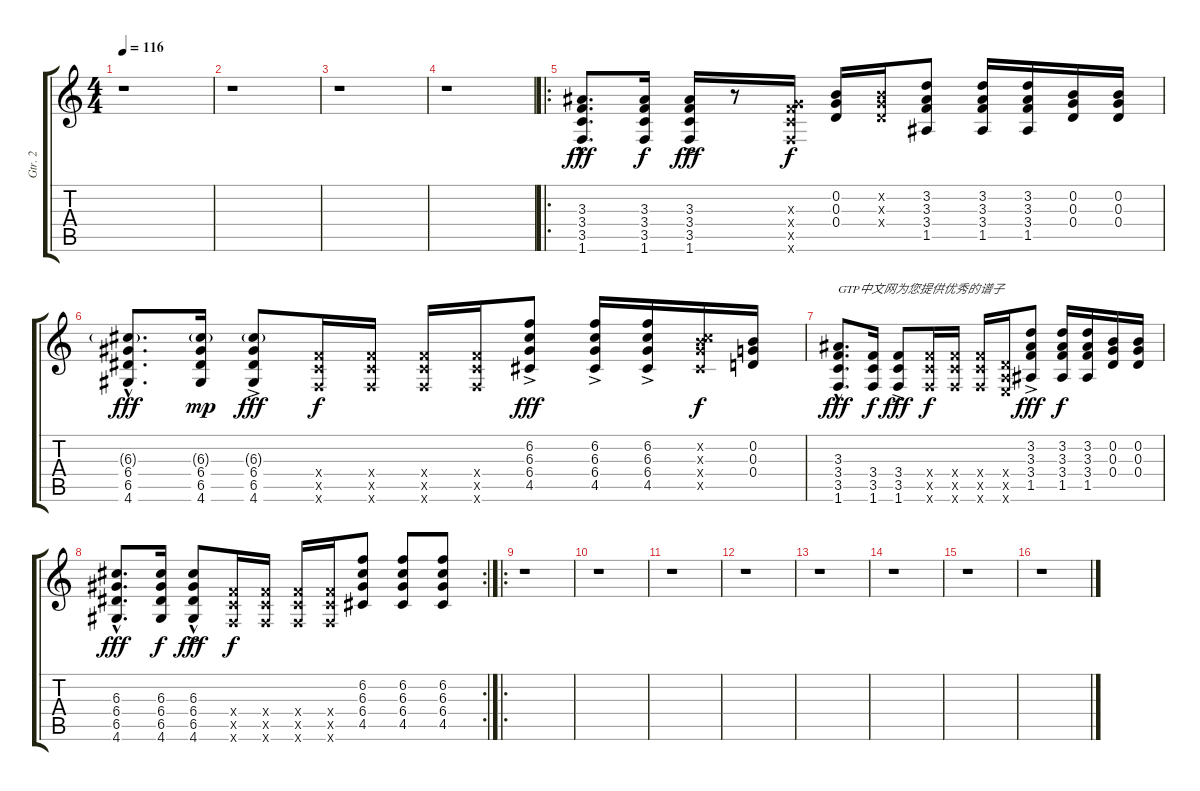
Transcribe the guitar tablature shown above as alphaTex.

\track ("Gtr. 2" "Gtr. 2") {instrument distortionguitar}
\staff {score tabs}
\tuning (E4 B3 G3 D3 A2 E2) {hide}
\ts (4 4)
\tempo 116
\clef g2
\ks c
r.1{dy fff instrument distortionguitar} |
r.1 |
r.1 |
r.1 |
\ro
(3.3{hac} 3.4{hac} 3.5{hac} 1.6{hac}).8{d} (3.3 3.4 3.5 1.6).16{dy f} (3.3 3.4{ac} 3.5 1.6).16{dy fff} r.8 (0.3{x} 3.4{x} 3.5{x} 1.6{x}).16{dy f} (0.2 0.3 0.4).16 (0.2{x} 0.3{x} 0.4{x}).16 (3.2 3.3 3.4 1.5).8 (3.2 3.3 3.4 1.5).16 (3.2 3.3 3.4 1.5).16 (0.2 0.3 0.4).16 (0.2 0.3 0.4).16 |
(6.3{g hac} 6.4{hac} 6.5{hac} 4.6{hac}).8{d dy fff} (6.3{g} 6.4 6.5 4.6).16{dy mp} (6.3{g} 6.4 6.5 4.6{ac}).8{dy fff} (3.4{x} 3.5{x} 1.6{x}).16{dy f} (3.4{x} 3.5{x} 1.6{x}).16 (3.4{x} 3.5{x} 1.6{x}).16 (3.4{x} 3.5{x} 1.6{x}).16 (6.2 6.3{ac} 6.4 4.5).8{dy fff} (6.2 6.3 6.4 4.5{ac}).16 (6.2 6.3 6.4{ac} 4.5).16 (0.2{x} 6.3{x} 6.4{x} 4.5{x}).16{dy f} (0.2 0.3 0.4).16 |
(3.3{hac} 3.4{hac} 3.5{hac} 1.6{hac}).8{d txt "GTP中文网为您提供优秀的谱子" dy fff} (3.4 3.5 1.6).16{dy f} (3.4{ac} 3.5 1.6).8{dy fff} (3.4{x} 3.5{x} 1.6{x}).16{dy f} (3.4{x} 3.5{x} 1.6{x}).16 (3.4{x} 3.5{x} 1.6{x}).16 (0.4{x} 0.5{x} 0.6{x}).16 (3.2 3.3{ac} 3.4 1.5).8{dy fff} (3.2 3.3 3.4 1.5).16{dy f} (3.2 3.3 3.4 1.5).16 (0.2 0.3 0.4).16 (0.2 0.3 0.4).16 |
\rc 2
(6.3{hac} 6.4{hac} 6.5{hac} 4.6{hac}).8{d dy fff} (6.3 6.4 6.5 4.6).16{dy f} (6.3 6.4{hac} 6.5 4.6{ac}).8{dy fff} (3.4{x} 3.5{x} 1.6{x}).16{dy f} (3.4{x} 3.5{x} 1.6{x}).16 (3.4{x} 3.5{x} 1.6{x}).16 (3.4{x} 3.5{x} 1.6{x}).16 (6.2 6.3 6.4 4.5).8 (6.2 6.3 6.4 4.5).8 (6.2 6.3 6.4 4.5).8 |
\ro
r.1 |
r.1 |
r.1 |
r.1 |
r.1 |
r.1 |
r.1 |
r.1
